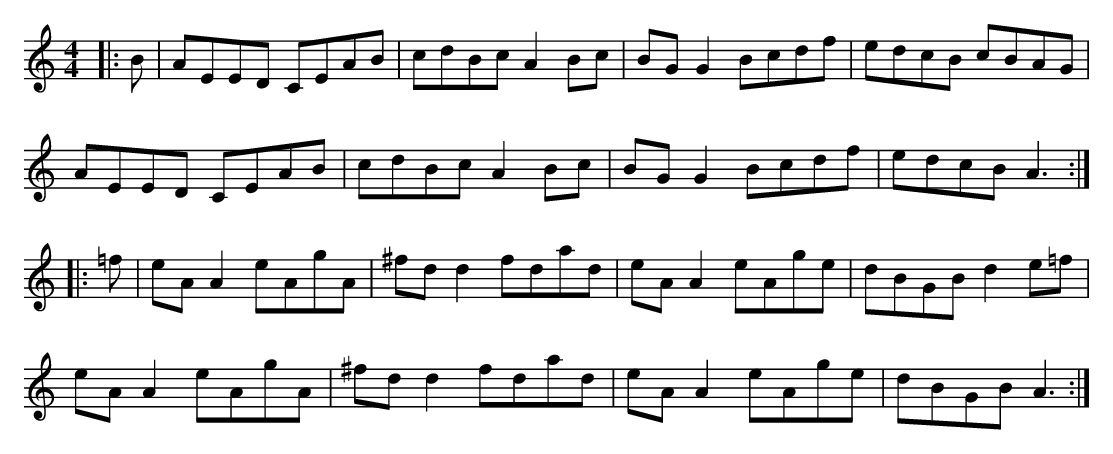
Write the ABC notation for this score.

X:1
M:4/4
K:C
|:B|AEED CEAB|cdBc A2 Bc|BG G2 Bcdf|edcB cBAG|
AEED CEAB|cdBc A2 Bc|BG G2 Bcdf|edcB A3:|
|:=f|eA A2 eAgA|^fd d2 fdad|eA A2 eAge|dBGB d2 e=f|
eA A2 eAgA|^fd d2 fdad|eA A2 eAge|dBGB A3:|
